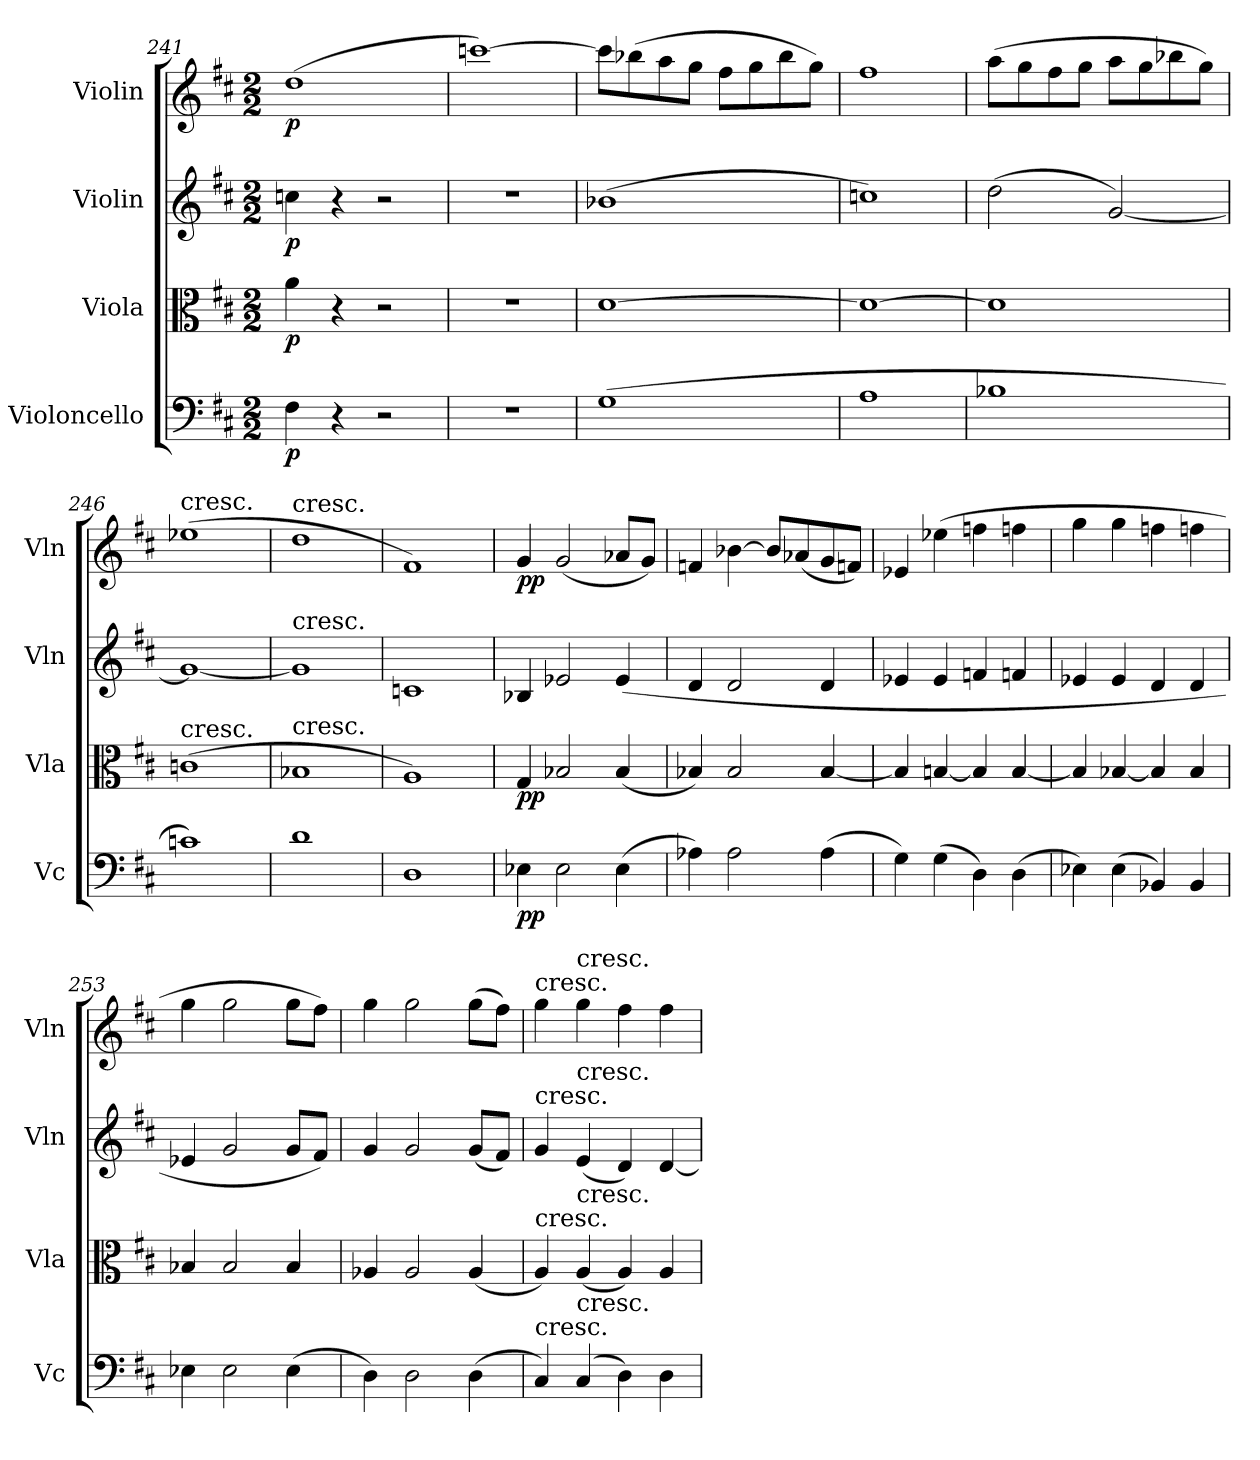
**kern	**dynam	**kern	**dynam	**kern	**dynam	**kern	**dynam
*part4	*part4	*part3	*part3	*part2	*part2	*part1	*part1
*staff4	*staff4	*staff3	*staff3	*staff2	*staff2	*staff1	*staff1
*I"Violoncello	*	*I"Viola	*	*I"Violin	*	*I"Violin	*
*I'Vc	*	*I'Vla	*	*I'Vln	*	*I'Vln	*
*clefF4	*	*clefC3	*	*clefG2	*	*clefG2	*
*k[f#c#]	*	*k[f#c#]	*	*k[f#c#]	*	*k[f#c#]	*
*D:	*	*D:	*	*D:	*	*D:	*
*M2/2	*	*M2/2	*	*M2/2	*	*M2/2	*
=241	=241	=241	=241	=241	=241	=241	=241
4F#\	p	4a\	p	4ccn\	p	(1dd	p
4r	.	4r	.	4r	.	.	.
2r	.	2r	.	2r	.	.	.
=242	=242	=242	=242	=242	=242	=242	=242
1r	.	1r	.	1r	.	[1cccn)	.
=243	=243	=243	=243	=243	=243	=243	=243
(1G	.	[1d	.	(1b-X	.	8ccc\L]	.
.	.	.	.	.	.	(8bb-X\	.
.	.	.	.	.	.	8aa\	.
.	.	.	.	.	.	8gg\J	.
.	.	.	.	.	.	8ff#\L	.
.	.	.	.	.	.	8gg\	.
.	.	.	.	.	.	8bb-\	.
.	.	.	.	.	.	8gg\J)	.
=244	=244	=244	=244	=244	=244	=244	=244
1A	.	1d_	.	1ccn)	.	1ff#	.
=245	=245	=245	=245	=245	=245	=245	=245
1B-X	.	1d]	.	(2dd\	.	(8aa\L	.
.	.	.	.	.	.	8gg\	.
.	.	.	.	.	.	8ff#\	.
.	.	.	.	.	.	8gg\J	.
.	.	.	.	[2g/)	.	8aa\L	.
.	.	.	.	.	.	8gg\	.
.	.	.	.	.	.	8bb-X\	.
.	.	.	.	.	.	8gg\J)	.
=246	=246	=246	=246	=246	=246	=246	=246
!	!	!	!	!	!	!LO:TX:t=cresc.	!
!	!	!LO:TX:t=cresc.	!	!	!	!	!
1cn)	.	(1cn	.	1g_	.	(1ee-X	.
=247	=247	=247	=247	=247	=247	=247	=247
!	!	!	!	!	!	!LO:TX:t=cresc.	!
!	!	!	!	!LO:TX:t=cresc.	!	!	!
!	!	!LO:TX:t=cresc.	!	!	!	!	!
1d	.	1B-X	.	1g]	.	1dd	.
=248	=248	=248	=248	=248	=248	=248	=248
1D	.	1A)	.	1cn	.	1f#)	.
=249	=249	=249	=249	=249	=249	=249	=249
4E-X\	pp	4G/	pp	4B-X/	.	4g/	pp
2E-\	.	2B-X/	.	2e-X/	.	(2g/	.
(4E-\	.	(4B-/	.	(4e-/	.	8a-X/L	.
.	.	.	.	.	.	8g/J)	.
=250	=250	=250	=250	=250	=250	=250	=250
4A-X\)	.	4B-X/)	.	4d/	.	4fn/	.
2A-\	.	2B-/	.	2d/	.	[4b-X\	.
.	.	.	.	.	.	8b-/L]	.
.	.	.	.	.	.	(8a-X/	.
(4A-\	.	[4B-/	.	4d/	.	8g/	.
.	.	.	.	.	.	8fn/J)	.
=251	=251	=251	=251	=251	=251	=251	=251
4G\)	.	4B-/]	.	4e-X/	.	4e-X/	.
(4G\	.	[4Bn/	.	4e-/	.	(4ee-X\	.
4D\)	.	4B/]	.	4fn/	.	4ffn\	.
(4D\	.	[4B/	.	4fn/	.	4ffn\	.
=252	=252	=252	=252	=252	=252	=252	=252
4E-X\)	.	4B/]	.	4e-X/	.	4gg\	.
(4E-\	.	[4B-X/	.	4e-/	.	4gg\	.
4BB-X/)	.	4B-/]	.	4d/	.	4ffn\	.
4BB-/	.	4B-/	.	4d/	.	4ffn\	.
=253	=253	=253	=253	=253	=253	=253	=253
4E-X\	.	4B-X/	.	4e-X/	.	4gg\	.
2E-\	.	2B-/	.	2g/	.	2gg\	.
(4E-\	.	4B-/	.	8g/L	.	8gg\L	.
.	.	.	.	8f#/J)	.	8ff#\J)	.
=254	=254	=254	=254	=254	=254	=254	=254
4D\)	.	4A-X/	.	4g/	.	4gg\	.
2D\	.	2A-/	.	2g/	.	2gg\	.
(4D\	.	(4A-/	.	(8g/L	.	(8gg\L	.
.	.	.	.	8f#/J)	.	8ff#\J)	.
=255	=255	=255	=255	=255	=255	=255	=255
!	!	!	!	!	!	!LO:TX:t=cresc.	!
!	!	!	!	!LO:TX:t=cresc.	!	!	!
!	!	!LO:TX:t=cresc.	!	!	!	!	!
!LO:TX:t=cresc.	!	!	!	!	!	!	!
4C#/)	.	4A/)	.	4g/	.	4gg\	.
!	!	!	!	!	!	!LO:TX:t=cresc.	!
!	!	!	!	!LO:TX:t=cresc.	!	!	!
!	!	!LO:TX:t=cresc.	!	!	!	!	!
!LO:TX:t=cresc.	!	!	!	!	!	!	!
(4C#/	.	(4A/	.	(4e/	.	4gg\	.
4D\)	.	4A/)	.	4d/)	.	4ff#\	.
4D\	.	4A/	.	[4d/	.	4ff#\	.
=	=	=	=	=	=	=	=
*-	*-	*-	*-	*-	*-	*-	*-
